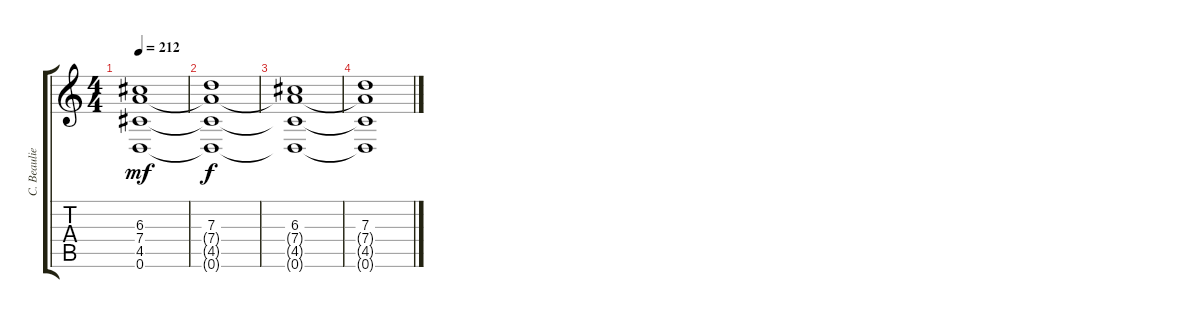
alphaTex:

\track ("C. Beaulieu" "C. Beaulie") {instrument distortionguitar}
\staff {score tabs}
\tuning (E4 B3 G3 D3 A2 D2) {hide}
\ts (4 4)
\tempo 212
\clef g2
\ks c
(6.3 7.4 4.5 0.6).1{dy mf volume 0} |
(7.3 7.4{t} 4.5{t} 0.6{t}).1{dy f} |
(6.3 7.4{t} 4.5{t} 0.6{t}).1 |
(7.3 7.4{t} 4.5{t} 0.6{t}).1
